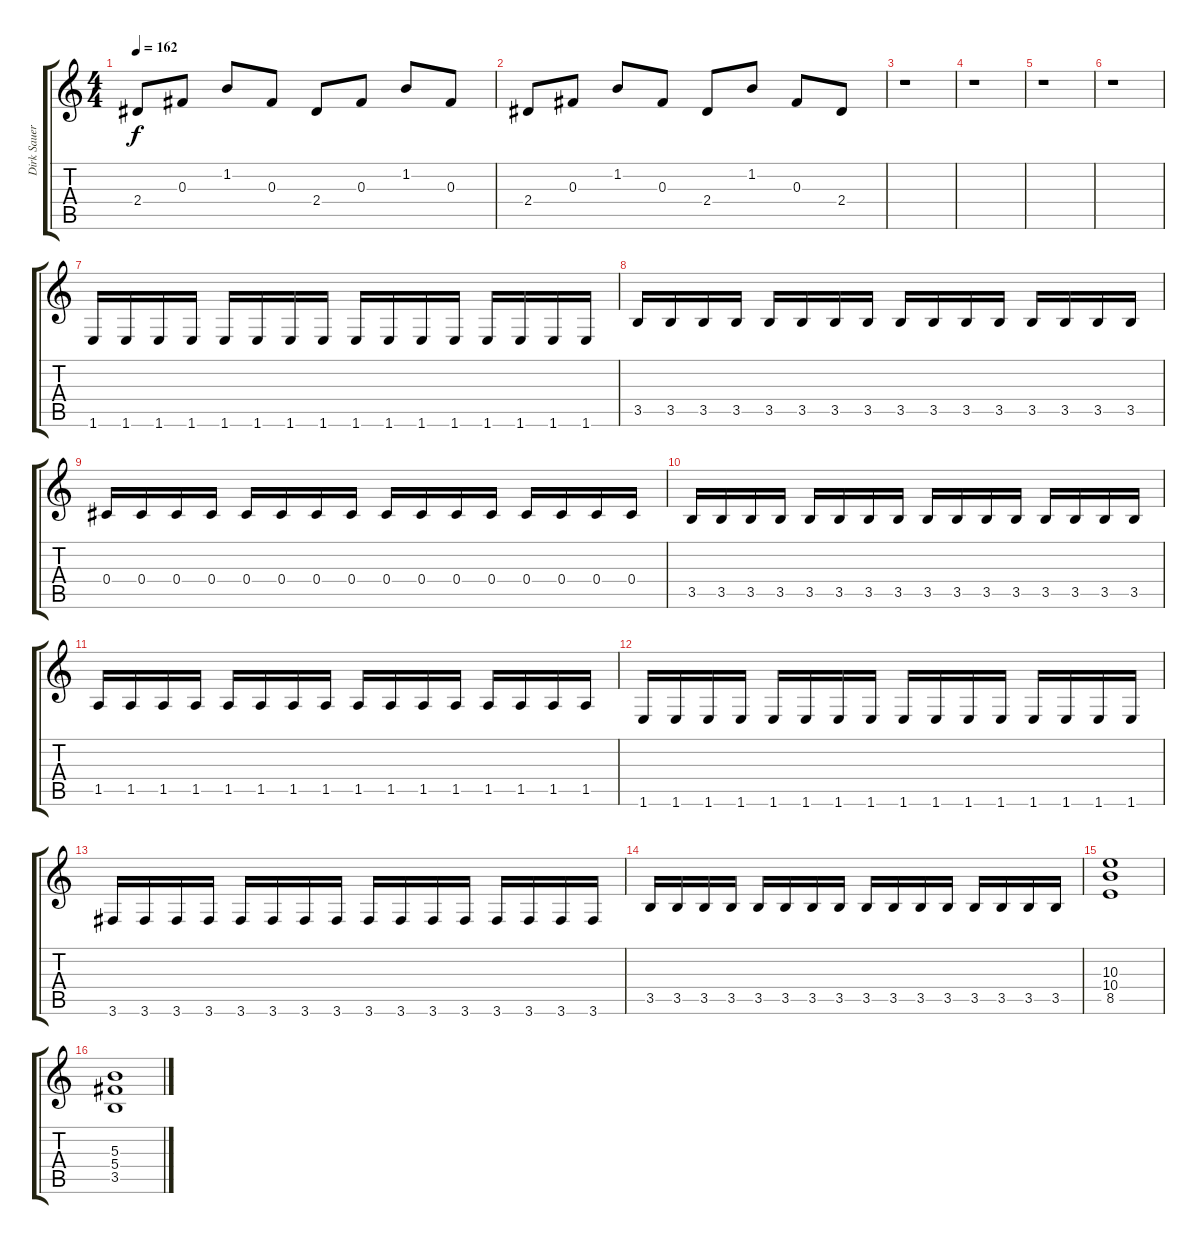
\track ("Dirk Sauer" "Dirk Sauer") {instrument distortionguitar}
\staff {score tabs}
\tuning (Eb4 Bb3 Gb3 Db3 Ab2 Eb2) {hide}
\ts (4 4)
\tempo 162
\clef g2
\ks c
2.4.8{dy f} 0.3.8 1.2.8 0.3.8 2.4.8 0.3.8 1.2.8 0.3.8 |
2.4.8 0.3.8 1.2.8 0.3.8 2.4.8 1.2.8 0.3.8 2.4.8 |
r.1 |
r.1 |
r.1 |
r.1 |
1.6.16 1.6.16 1.6.16 1.6.16 1.6.16 1.6.16 1.6.16 1.6.16 1.6.16 1.6.16 1.6.16 1.6.16 1.6.16 1.6.16 1.6.16 1.6.16 |
3.5.16 3.5.16 3.5.16 3.5.16 3.5.16 3.5.16 3.5.16 3.5.16 3.5.16 3.5.16 3.5.16 3.5.16 3.5.16 3.5.16 3.5.16 3.5.16 |
0.4.16 0.4.16 0.4.16 0.4.16 0.4.16 0.4.16 0.4.16 0.4.16 0.4.16 0.4.16 0.4.16 0.4.16 0.4.16 0.4.16 0.4.16 0.4.16 |
3.5.16 3.5.16 3.5.16 3.5.16 3.5.16 3.5.16 3.5.16 3.5.16 3.5.16 3.5.16 3.5.16 3.5.16 3.5.16 3.5.16 3.5.16 3.5.16 |
1.5.16 1.5.16 1.5.16 1.5.16 1.5.16 1.5.16 1.5.16 1.5.16 1.5.16 1.5.16 1.5.16 1.5.16 1.5.16 1.5.16 1.5.16 1.5.16 |
1.6.16 1.6.16 1.6.16 1.6.16 1.6.16 1.6.16 1.6.16 1.6.16 1.6.16 1.6.16 1.6.16 1.6.16 1.6.16 1.6.16 1.6.16 1.6.16 |
3.6.16 3.6.16 3.6.16 3.6.16 3.6.16 3.6.16 3.6.16 3.6.16 3.6.16 3.6.16 3.6.16 3.6.16 3.6.16 3.6.16 3.6.16 3.6.16 |
3.5.16 3.5.16 3.5.16 3.5.16 3.5.16 3.5.16 3.5.16 3.5.16 3.5.16 3.5.16 3.5.16 3.5.16 3.5.16 3.5.16 3.5.16 3.5.16 |
(10.3 10.4 8.5).1 |
(5.3 5.4 3.5).1
